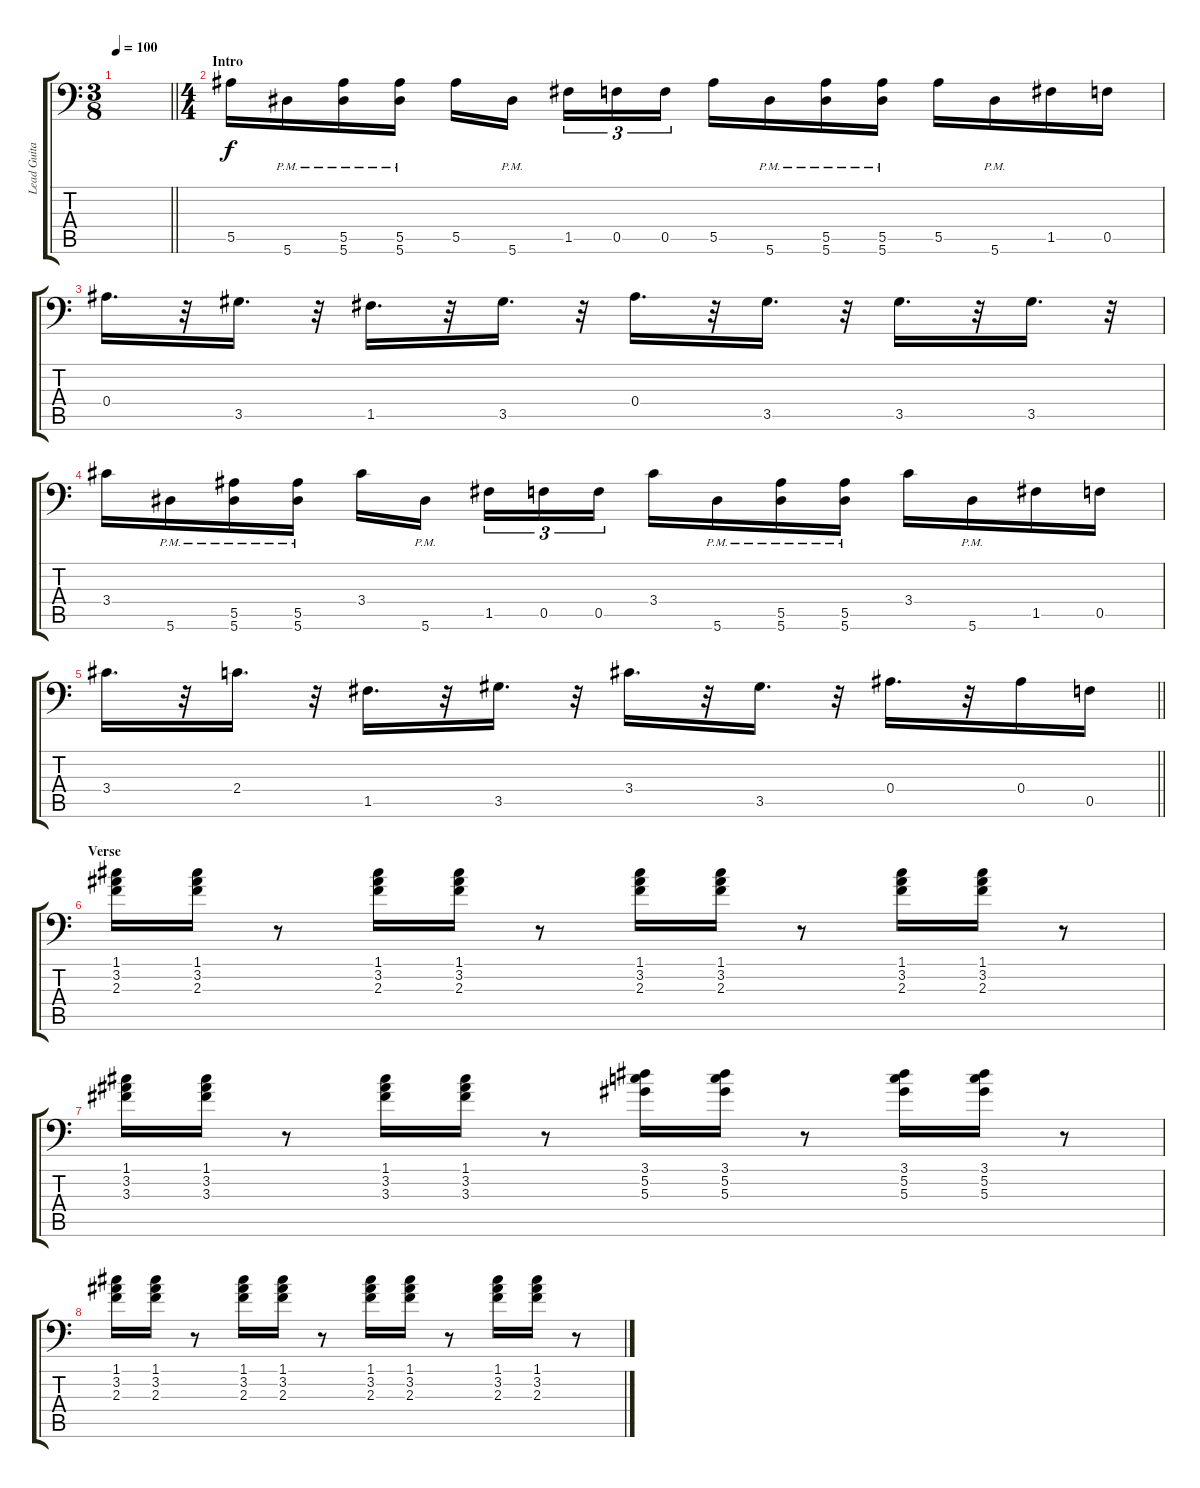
\track ("Lead Guitar 2" "Lead Guita") {instrument distortionguitar}
\staff {score tabs}
\tuning (C4 G3 Eb3 Bb2 F2 Bb1) {hide}
\ts (3 8)
\tempo 100
\clef f4
\barLineRight lightlight
\ks c
|
\ts (4 4)
\section ("" "Intro")
5.5.16 5.6{pm}.16 (5.5{pm} 5.6{pm}).16 (5.5{pm} 5.6{pm}).16 5.5.16 5.6{pm}.16{beam splitsecondary} 1.5.16{tu (3 2)} 0.5.16{tu (3 2)} 0.5.16{tu (3 2)} 5.5.16 5.6{pm}.16 (5.5{pm} 5.6{pm}).16 (5.5{pm} 5.6{pm}).16 5.5.16 5.6{pm}.16 1.5.16 0.5.16 |
0.4.16{d} r.32 3.5.16{d} r.32 1.5.16{d} r.32 3.5.16{d} r.32 0.4.16{d} r.32 3.5.16{d} r.32 3.5.16{d} r.32 3.5.16{d} r.32 |
3.4.16 5.6{pm}.16 (5.5{pm} 5.6{pm}).16 (5.5{pm} 5.6{pm}).16 3.4.16 5.6{pm}.16{beam splitsecondary} 1.5.16{tu (3 2)} 0.5.16{tu (3 2)} 0.5.16{tu (3 2)} 3.4.16 5.6{pm}.16 (5.5{pm} 5.6{pm}).16 (5.5{pm} 5.6{pm}).16 3.4.16 5.6{pm}.16 1.5.16 0.5.16 |
\barLineRight lightlight
3.4.16{d} r.32 2.4.16{d} r.32 1.5.16{d} r.32 3.5.16{d} r.32 3.4.16{d} r.32 3.5.16{d} r.32 0.4.16{d} r.32 0.4.16 0.5.16 |
\section ("" "Verse")
(1.1 3.2 2.3).16{volume 10 balance 8 instrument overdrivenguitar} (1.1 3.2 2.3).16 r.8 (1.1 3.2 2.3).16 (1.1 3.2 2.3).16 r.8 (1.1 3.2 2.3).16 (1.1 3.2 2.3).16 r.8 (1.1 3.2 2.3).16 (1.1 3.2 2.3).16 r.8 |
(1.1 3.2 3.3).16 (1.1 3.2 3.3).16 r.8 (1.1 3.2 3.3).16 (1.1 3.2 3.3).16 r.8 (3.1 5.2 5.3).16 (3.1 5.2 5.3).16 r.8 (3.1 5.2 5.3).16 (3.1 5.2 5.3).16 r.8 |
(1.1 3.2 2.3).16 (1.1 3.2 2.3).16 r.8 (1.1 3.2 2.3).16 (1.1 3.2 2.3).16 r.8 (1.1 3.2 2.3).16 (1.1 3.2 2.3).16 r.8 (1.1 3.2 2.3).16 (1.1 3.2 2.3).16 r.8
